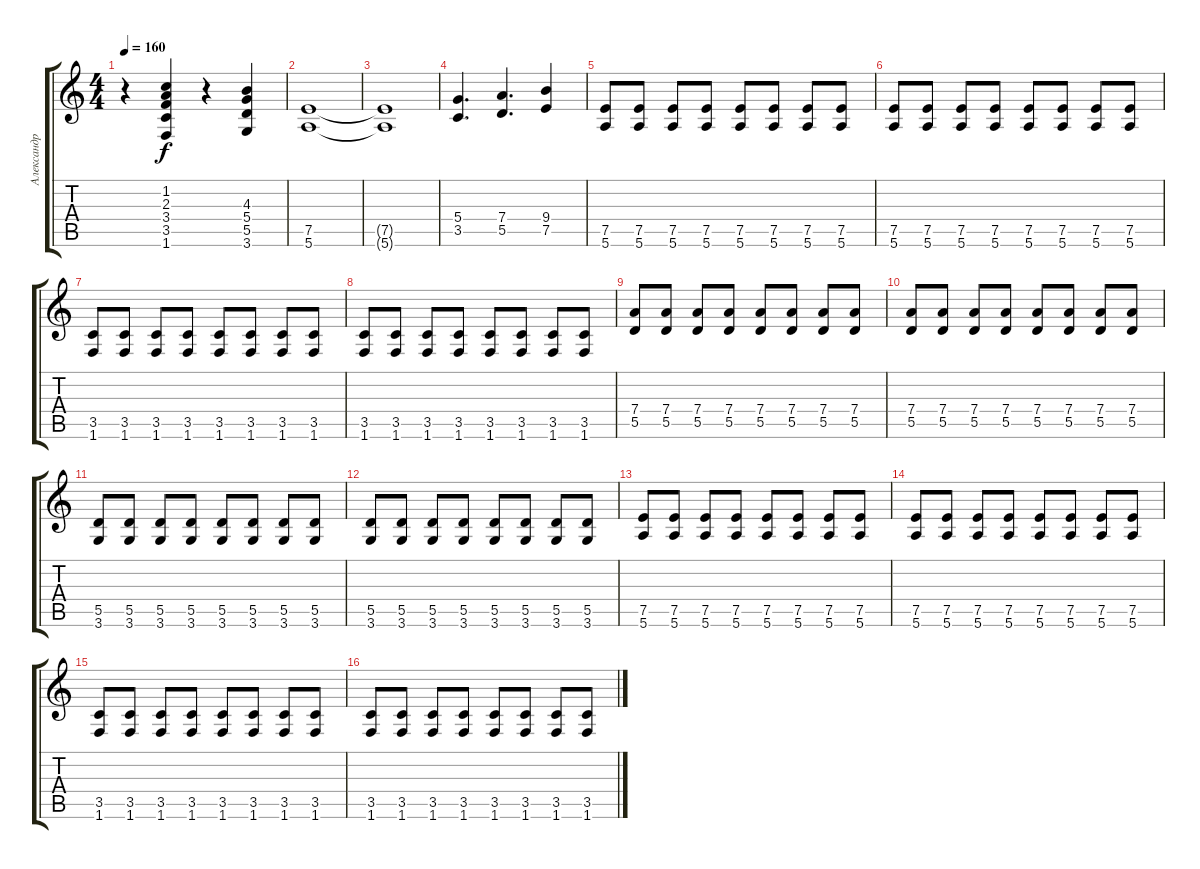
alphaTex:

\track ("Александр \"Ренегат\" Леонтьев" "Александр ") {instrument electricguitarclean}
\staff {score tabs}
\tuning (E4 B3 G3 D3 A2 E2) {hide}
\ts (4 4)
\tempo 160
\clef g2
\ks c
r.4{dy f} (1.2 2.3 3.4 3.5 1.6).4 r.4 (4.3 5.4 5.5 3.6).4 |
(7.5 5.6).1{instrument distortionguitar} |
(7.5{t} 5.6{t}).1 |
(5.4 3.5).4{d} (7.4 5.5).4{d} (9.4 7.5).4 |
(7.5 5.6).8{instrument distortionguitar} (7.5 5.6).8 (7.5 5.6).8 (7.5 5.6).8 (7.5 5.6).8 (7.5 5.6).8 (7.5 5.6).8 (7.5 5.6).8 |
(7.5 5.6).8 (7.5 5.6).8 (7.5 5.6).8 (7.5 5.6).8 (7.5 5.6).8 (7.5 5.6).8 (7.5 5.6).8 (7.5 5.6).8 |
(3.5 1.6).8 (3.5 1.6).8 (3.5 1.6).8 (3.5 1.6).8 (3.5 1.6).8 (3.5 1.6).8 (3.5 1.6).8 (3.5 1.6).8 |
(3.5 1.6).8 (3.5 1.6).8 (3.5 1.6).8 (3.5 1.6).8 (3.5 1.6).8 (3.5 1.6).8 (3.5 1.6).8 (3.5 1.6).8 |
(7.4 5.5).8 (7.4 5.5).8 (7.4 5.5).8 (7.4 5.5).8 (7.4 5.5).8 (7.4 5.5).8 (7.4 5.5).8 (7.4 5.5).8 |
(7.4 5.5).8 (7.4 5.5).8 (7.4 5.5).8 (7.4 5.5).8 (7.4 5.5).8 (7.4 5.5).8 (7.4 5.5).8 (7.4 5.5).8 |
(5.5 3.6).8 (5.5 3.6).8 (5.5 3.6).8 (5.5 3.6).8 (5.5 3.6).8 (5.5 3.6).8 (5.5 3.6).8 (5.5 3.6).8 |
(5.5 3.6).8 (5.5 3.6).8 (5.5 3.6).8 (5.5 3.6).8 (5.5 3.6).8 (5.5 3.6).8 (5.5 3.6).8 (5.5 3.6).8 |
(7.5 5.6).8{instrument distortionguitar} (7.5 5.6).8 (7.5 5.6).8 (7.5 5.6).8 (7.5 5.6).8 (7.5 5.6).8 (7.5 5.6).8 (7.5 5.6).8 |
(7.5 5.6).8 (7.5 5.6).8 (7.5 5.6).8 (7.5 5.6).8 (7.5 5.6).8 (7.5 5.6).8 (7.5 5.6).8 (7.5 5.6).8 |
(3.5 1.6).8 (3.5 1.6).8 (3.5 1.6).8 (3.5 1.6).8 (3.5 1.6).8 (3.5 1.6).8 (3.5 1.6).8 (3.5 1.6).8 |
(3.5 1.6).8 (3.5 1.6).8 (3.5 1.6).8 (3.5 1.6).8 (3.5 1.6).8 (3.5 1.6).8 (3.5 1.6).8 (3.5 1.6).8
